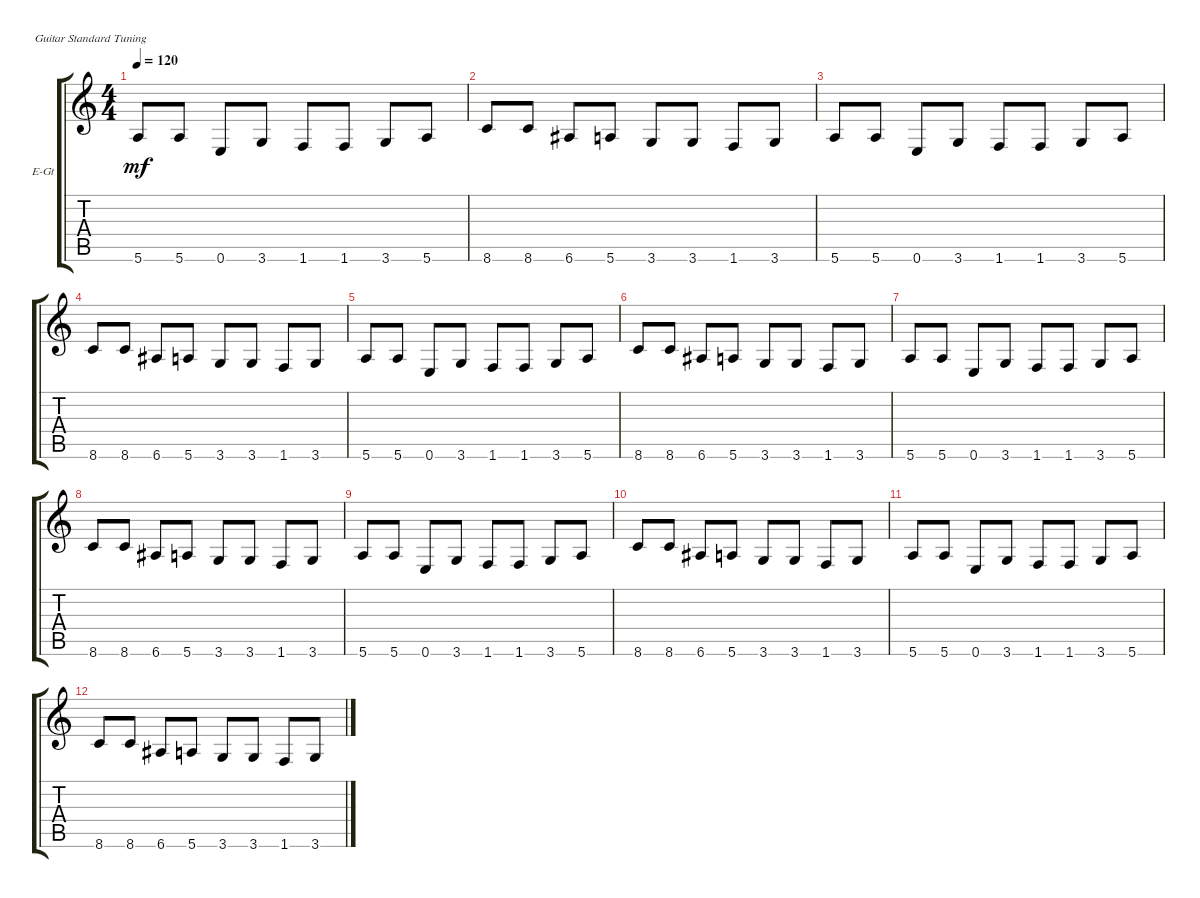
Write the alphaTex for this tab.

\defaultSystemsLayout 4
\bracketExtendMode groupsimilarinstruments
\firstSystemTrackNameOrientation horizontal
\otherSystemsTrackNameOrientation horizontal
\track ("Electric Guitar" "E-Gt") {instrument distortionguitar}
\staff {score tabs}
\tuning (E4 B3 G3 D3 A2 E2)
\ts (4 4)
\tempo 120
\clef g2
\scale
0.487395
\ks c
5.6.8{dy mf instrument distortionguitar} 5.6.8 0.6.8 3.6.8 1.6.8 1.6.8 3.6.8 5.6.8 |
\scale
0.256303 8.6.8 8.6.8 6.6.8 5.6.8 3.6.8 3.6.8 1.6.8 3.6.8 |
\scale
0.256303 5.6.8 5.6.8 0.6.8 3.6.8 1.6.8 1.6.8 3.6.8 5.6.8 |
\scale
0.333333 8.6.8 8.6.8 6.6.8 5.6.8 3.6.8 3.6.8 1.6.8 3.6.8 |
\scale
0.333333 5.6.8 5.6.8 0.6.8 3.6.8 1.6.8 1.6.8 3.6.8 5.6.8 |
\scale
0.333333 8.6.8 8.6.8 6.6.8 5.6.8 3.6.8 3.6.8 1.6.8 3.6.8 |
\scale
0.333333 5.6.8 5.6.8 0.6.8 3.6.8 1.6.8 1.6.8 3.6.8 5.6.8 |
\scale
0.333333 8.6.8 8.6.8 6.6.8 5.6.8 3.6.8 3.6.8 1.6.8 3.6.8 |
\scale
0.333333 5.6.8 5.6.8 0.6.8 3.6.8 1.6.8 1.6.8 3.6.8 5.6.8 |
\scale
0.333333 8.6.8 8.6.8 6.6.8 5.6.8 3.6.8 3.6.8 1.6.8 3.6.8 |
\scale
0.333333 5.6.8 5.6.8 0.6.8 3.6.8 1.6.8 1.6.8 3.6.8 5.6.8 |
\scale
0.333333 8.6.8 8.6.8 6.6.8 5.6.8 3.6.8 3.6.8 1.6.8 3.6.8 |
\scale
0.333333 |
\scale
0.333333 |
\scale
0.333333 |
\scale
0.333333
